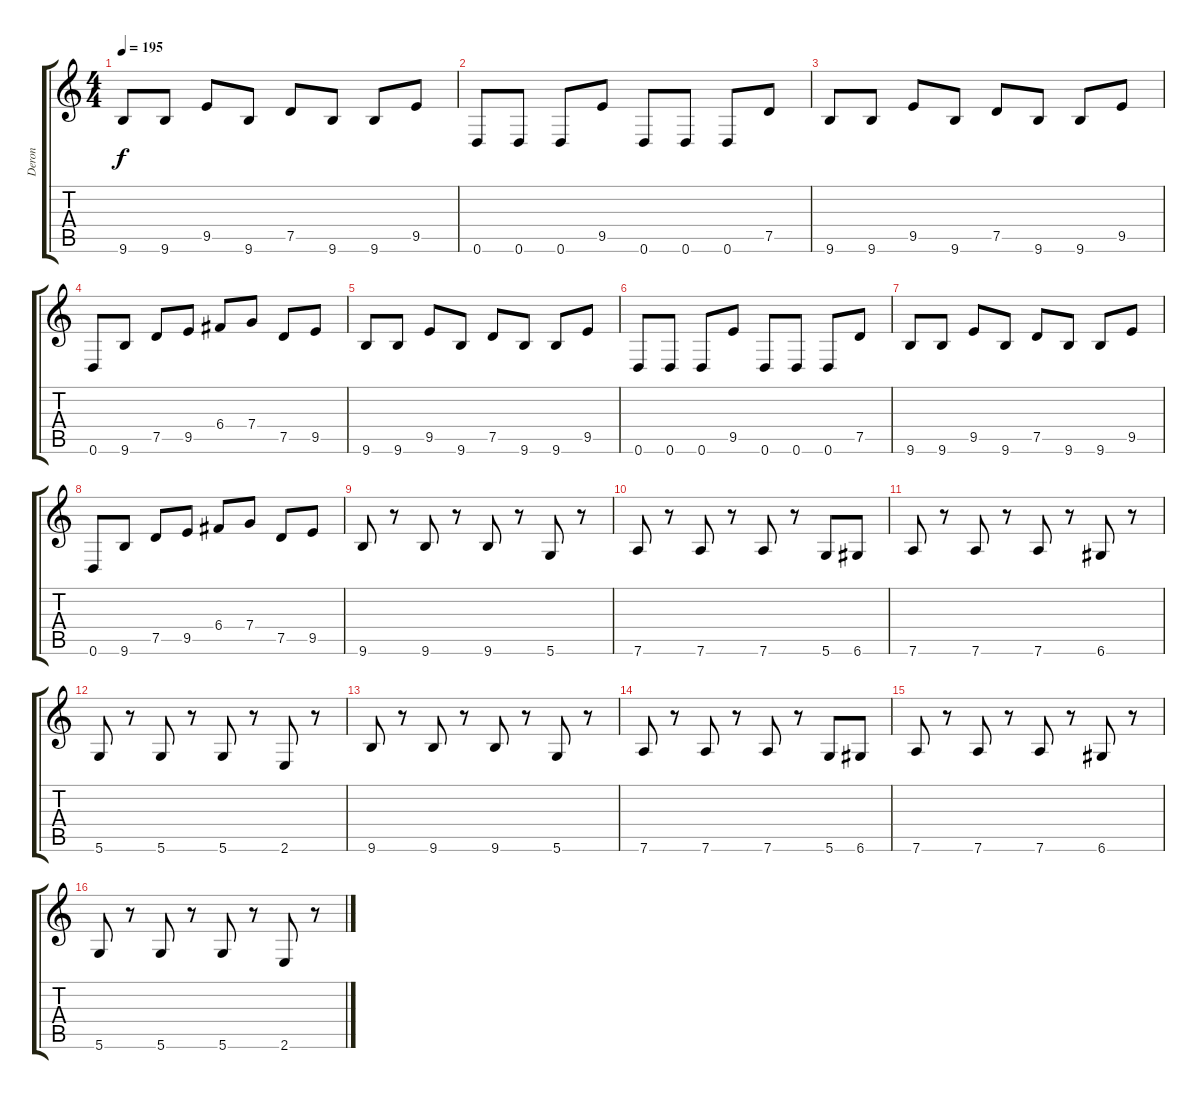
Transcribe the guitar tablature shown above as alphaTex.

\track ("Deron" "Deron") {instrument distortionguitar}
\staff {score tabs}
\tuning (D4 A3 F3 C3 G2 D2) {hide}
\ts (4 4)
\tempo 195
\clef g2
\ks c
9.6.8{dy f} 9.6.8 9.5.8 9.6.8 7.5.8 9.6.8 9.6.8 9.5.8 |
0.6.8 0.6.8 0.6.8 9.5.8 0.6.8 0.6.8 0.6.8 7.5.8 |
9.6.8 9.6.8 9.5.8 9.6.8 7.5.8 9.6.8 9.6.8 9.5.8 |
0.6.8 9.6.8 7.5.8 9.5.8 6.4.8 7.4.8 7.5.8 9.5.8 |
9.6.8 9.6.8 9.5.8 9.6.8 7.5.8 9.6.8 9.6.8 9.5.8 |
0.6.8 0.6.8 0.6.8 9.5.8 0.6.8 0.6.8 0.6.8 7.5.8 |
9.6.8 9.6.8 9.5.8 9.6.8 7.5.8 9.6.8 9.6.8 9.5.8 |
0.6.8 9.6.8 7.5.8 9.5.8 6.4.8 7.4.8 7.5.8 9.5.8 |
9.6.8 r.8 9.6.8 r.8 9.6.8 r.8 5.6.8 r.8 |
7.6.8 r.8 7.6.8 r.8 7.6.8 r.8 5.6.8 6.6.8 |
7.6.8 r.8 7.6.8 r.8 7.6.8 r.8 6.6.8 r.8 |
5.6.8 r.8 5.6.8 r.8 5.6.8 r.8 2.6.8 r.8 |
9.6.8 r.8 9.6.8 r.8 9.6.8 r.8 5.6.8 r.8 |
7.6.8 r.8 7.6.8 r.8 7.6.8 r.8 5.6.8 6.6.8 |
7.6.8 r.8 7.6.8 r.8 7.6.8 r.8 6.6.8 r.8 |
5.6.8 r.8 5.6.8 r.8 5.6.8 r.8 2.6.8 r.8
